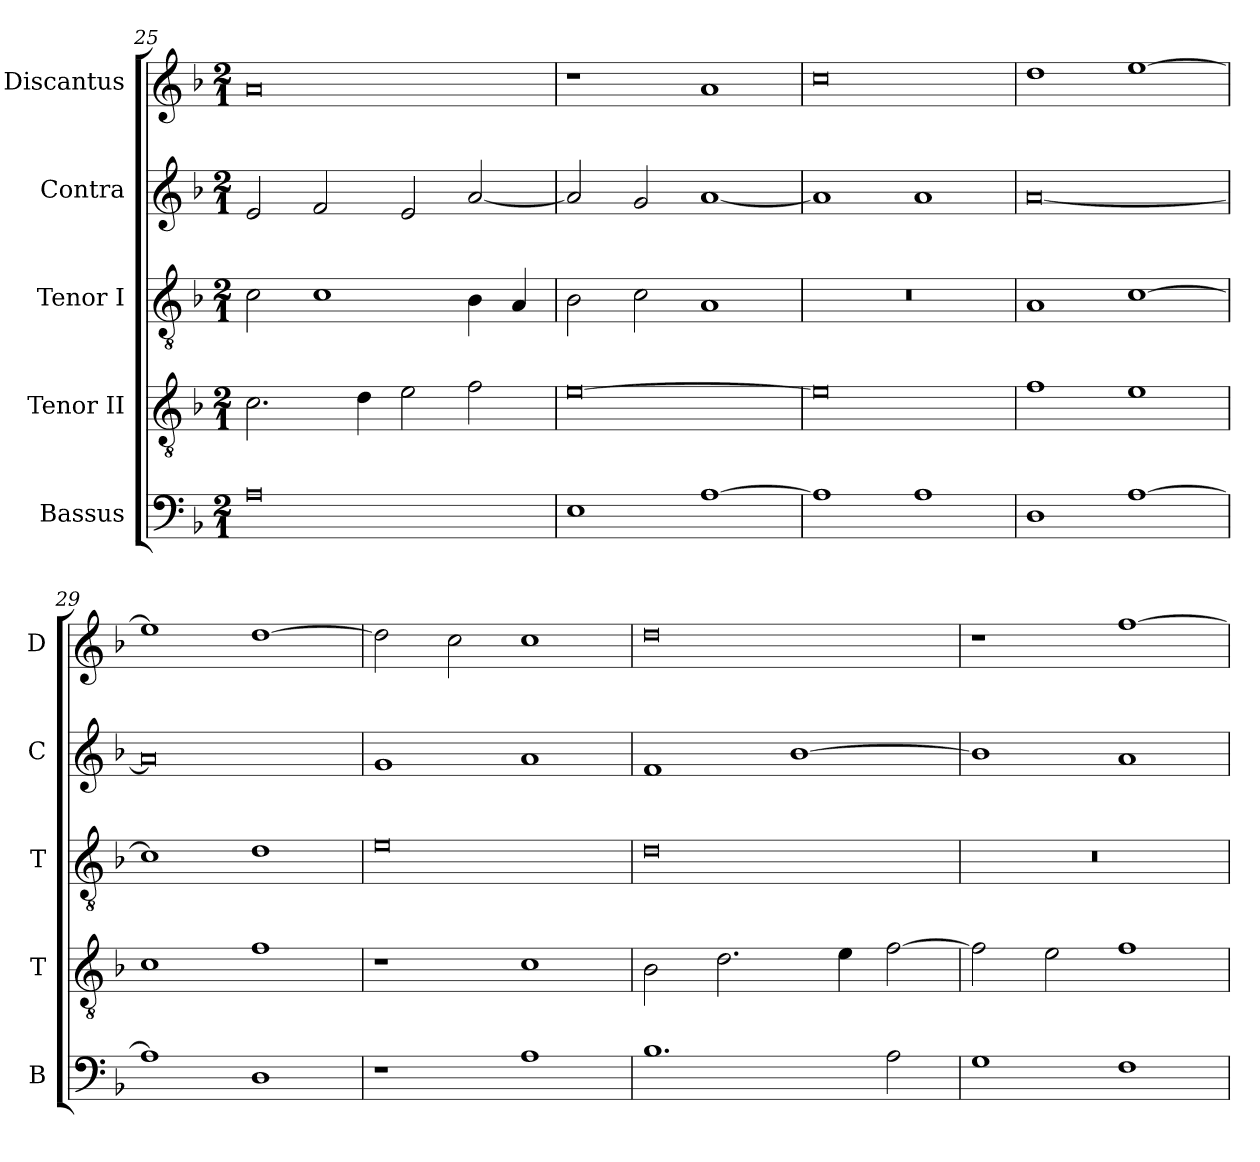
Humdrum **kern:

**kern	**kern	**kern	**kern	**kern
*part5	*part4	*part3	*part2	*part1
*staff5	*staff4	*staff3	*staff2	*staff1
*I"Bassus	*I"Tenor II	*I"Tenor I	*I"Contra	*I"Discantus
*I'B	*I'T	*I'T	*I'C	*I'D
*clefF4	*clefGv2	*clefGv2	*clefG2	*clefG2
*k[b-]	*k[b-]	*k[b-]	*k[b-]	*k[b-]
*M2/1	*M2/1	*M2/1	*M2/1	*M2/1
=25	=25	=25	=25	=25
0A	2.c\	2c\	2e/	0a
.	.	1c	2f/	.
.	4d\	.	.	.
.	2e\	.	2e/	.
.	2f\	4B-\	[2a/	.
.	.	4A/	.	.
=26	=26	=26	=26	=26
1E	[0e	2B-\	2a/]	1r
.	.	2c\	2g/	.
[1A	.	1A	[1a	1a
=27	=27	=27	=27	=27
1A]	0e]	0r	1a]	0cc
1A	.	.	1a	.
=28	=28	=28	=28	=28
1D	1f	1A	[0a	1dd
[1A	1e	[1c	.	[1ee
=29	=29	=29	=29	=29
1A]	1c	1c]	0a]	1ee]
1D	1f	1d	.	[1dd
=30	=30	=30	=30	=30
1r	1r	0e	1g	2dd\]
.	.	.	.	2cc\
1A	1c	.	1a	1cc
=31	=31	=31	=31	=31
1.B-	2B-\	0d	1f	0dd
.	2.d\	.	.	.
.	.	.	[1b-	.
.	4e\	.	.	.
2A\	[2f\	.	.	.
=32	=32	=32	=32	=32
1G	2f\]	0r	1b-]	1r
.	2e\	.	.	.
1F	1f	.	1a	[1ff
=	=	=	=	=
*-	*-	*-	*-	*-
